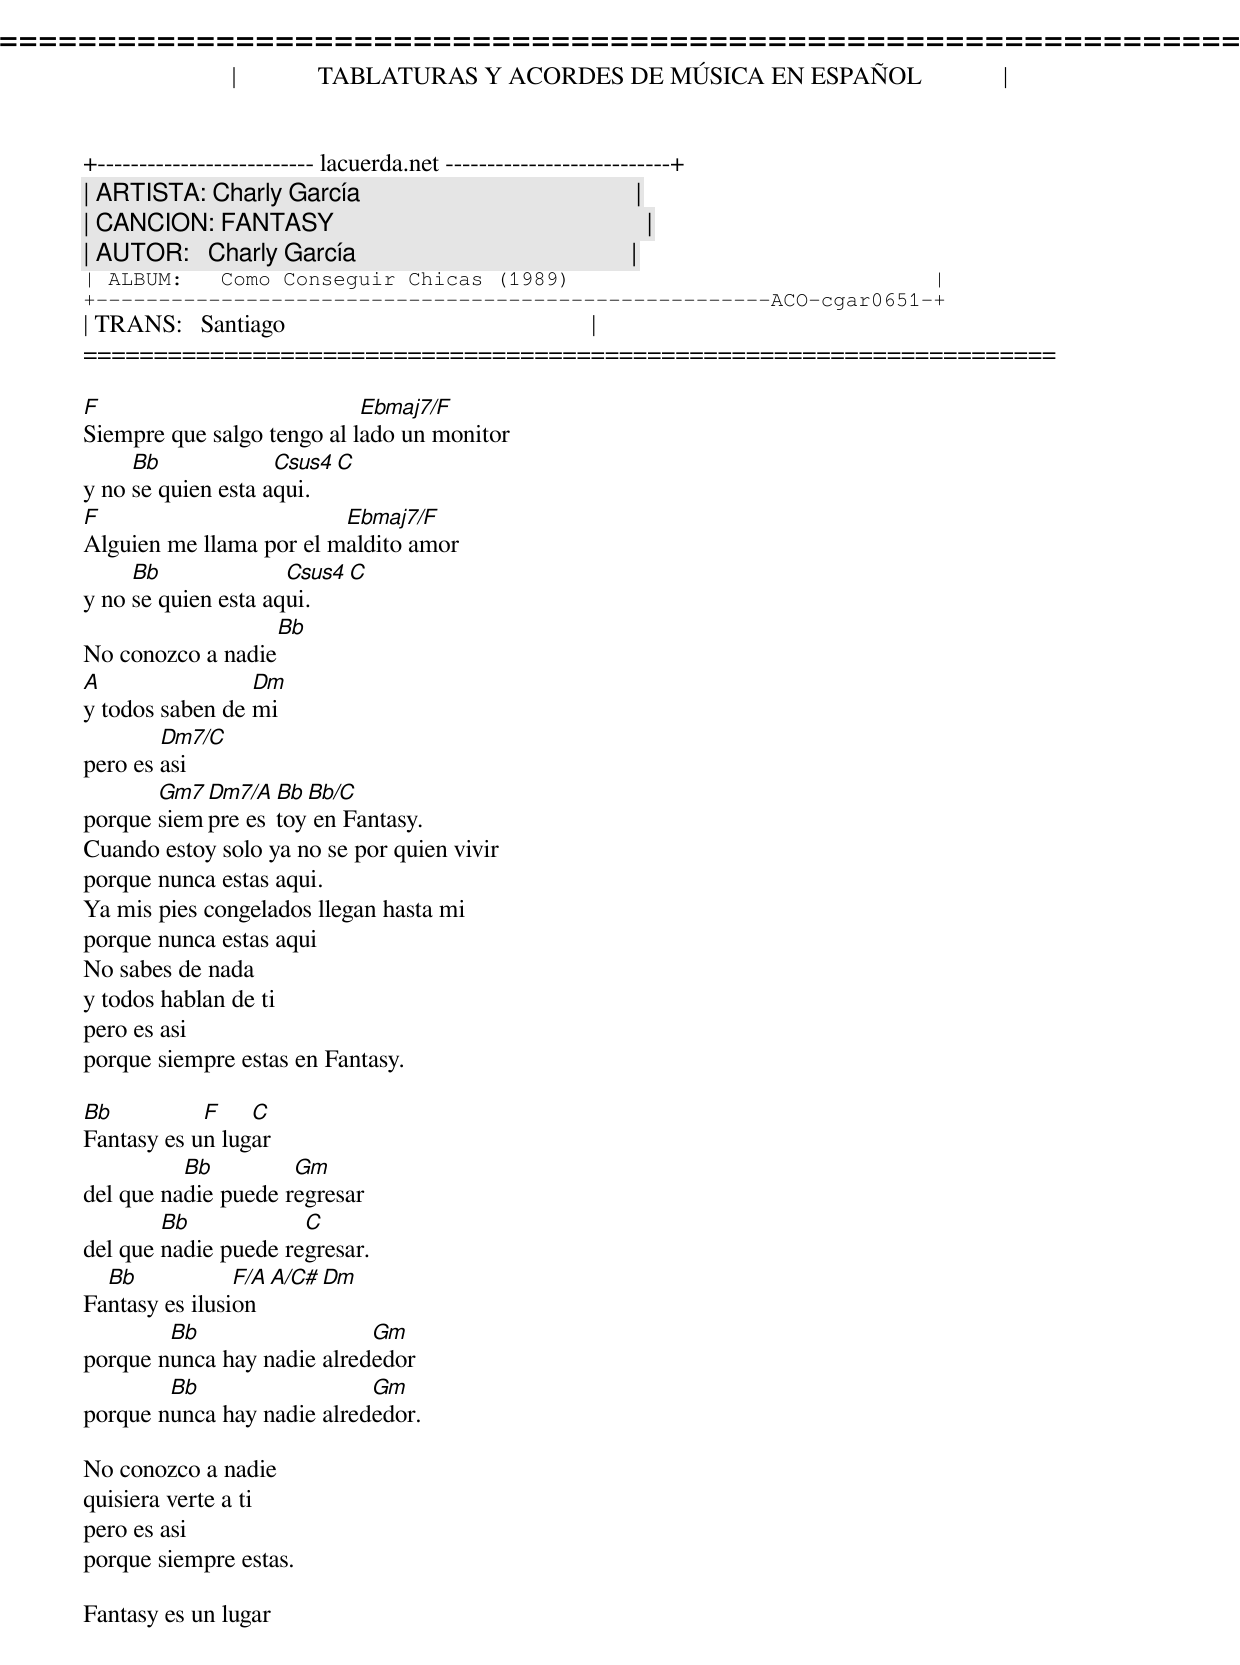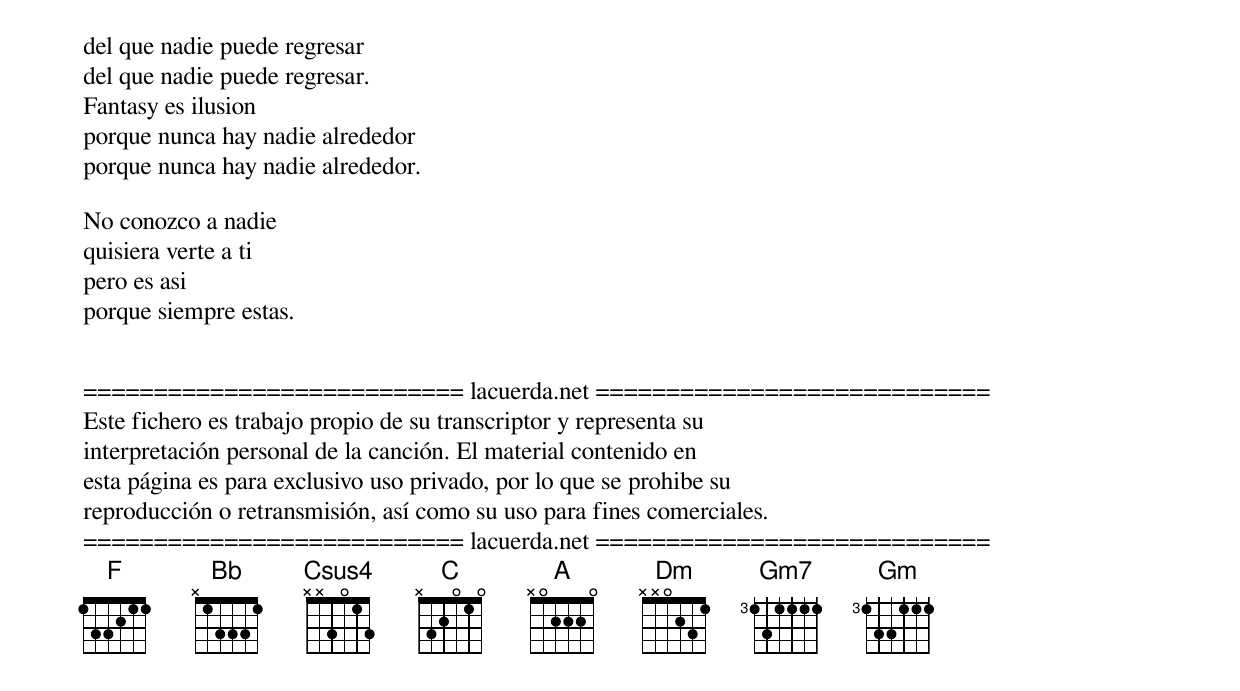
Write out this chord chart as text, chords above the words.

=====================================================================
|             TABLATURAS Y ACORDES DE MÚSICA EN ESPAÑOL             |
+-------------------------- lacuerda.net ---------------------------+
| ARTISTA: Charly García                                            |
| CANCION: FANTASY                                                  |
| AUTOR:   Charly García                                            |
| ALBUM:   Como Conseguir Chicas (1989)                             |
+------------------------------------------------------ACO-cgar0651-+
| TRANS:   Santiago                                                 |
=====================================================================

F                           Ebmaj7/F
Siempre que salgo tengo al lado un monitor
     Bb             Csus4  C
y no se quien esta aqui.
F                        Ebmaj7/F
Alguien me llama por el maldito amor
     Bb              Csus4 C
y no se quien esta aqui.
                  Bb
No conozco a nadie
A                Dm
y todos saben de mi
        Dm7/C
pero es asi
       Gm7 Dm7/A Bb Bb/C
porque siempre estoy en Fantasy.
Cuando estoy solo ya no se por quien vivir
porque nunca estas aqui.
Ya mis pies congelados llegan hasta mi
porque nunca estas aqui
No sabes de nada
y todos hablan de ti
pero es asi
porque siempre estas en Fantasy.

Bb          F    C
Fantasy es un lugar
          Bb         Gm
del que nadie puede regresar
        Bb            C
del que nadie puede regresar.
  Bb            F/A A/C# Dm
Fantasy es ilusion
        Bb                  Gm
porque nunca hay nadie alrededor
        Bb                  Gm
porque nunca hay nadie alrededor.

No conozco a nadie
quisiera verte a ti
pero es asi
porque siempre estas.

Fantasy es un lugar
del que nadie puede regresar
del que nadie puede regresar.
Fantasy es ilusion
porque nunca hay nadie alrededor
porque nunca hay nadie alrededor.

No conozco a nadie
quisiera verte a ti
pero es asi
porque siempre estas.


=========================== lacuerda.net ============================
Este fichero es trabajo propio de su transcriptor y representa su
interpretación personal de la canción. El material contenido en
esta página es para exclusivo uso privado, por lo que se prohibe su
reproducción o retransmisión, así como su uso para fines comerciales.
=========================== lacuerda.net ============================
